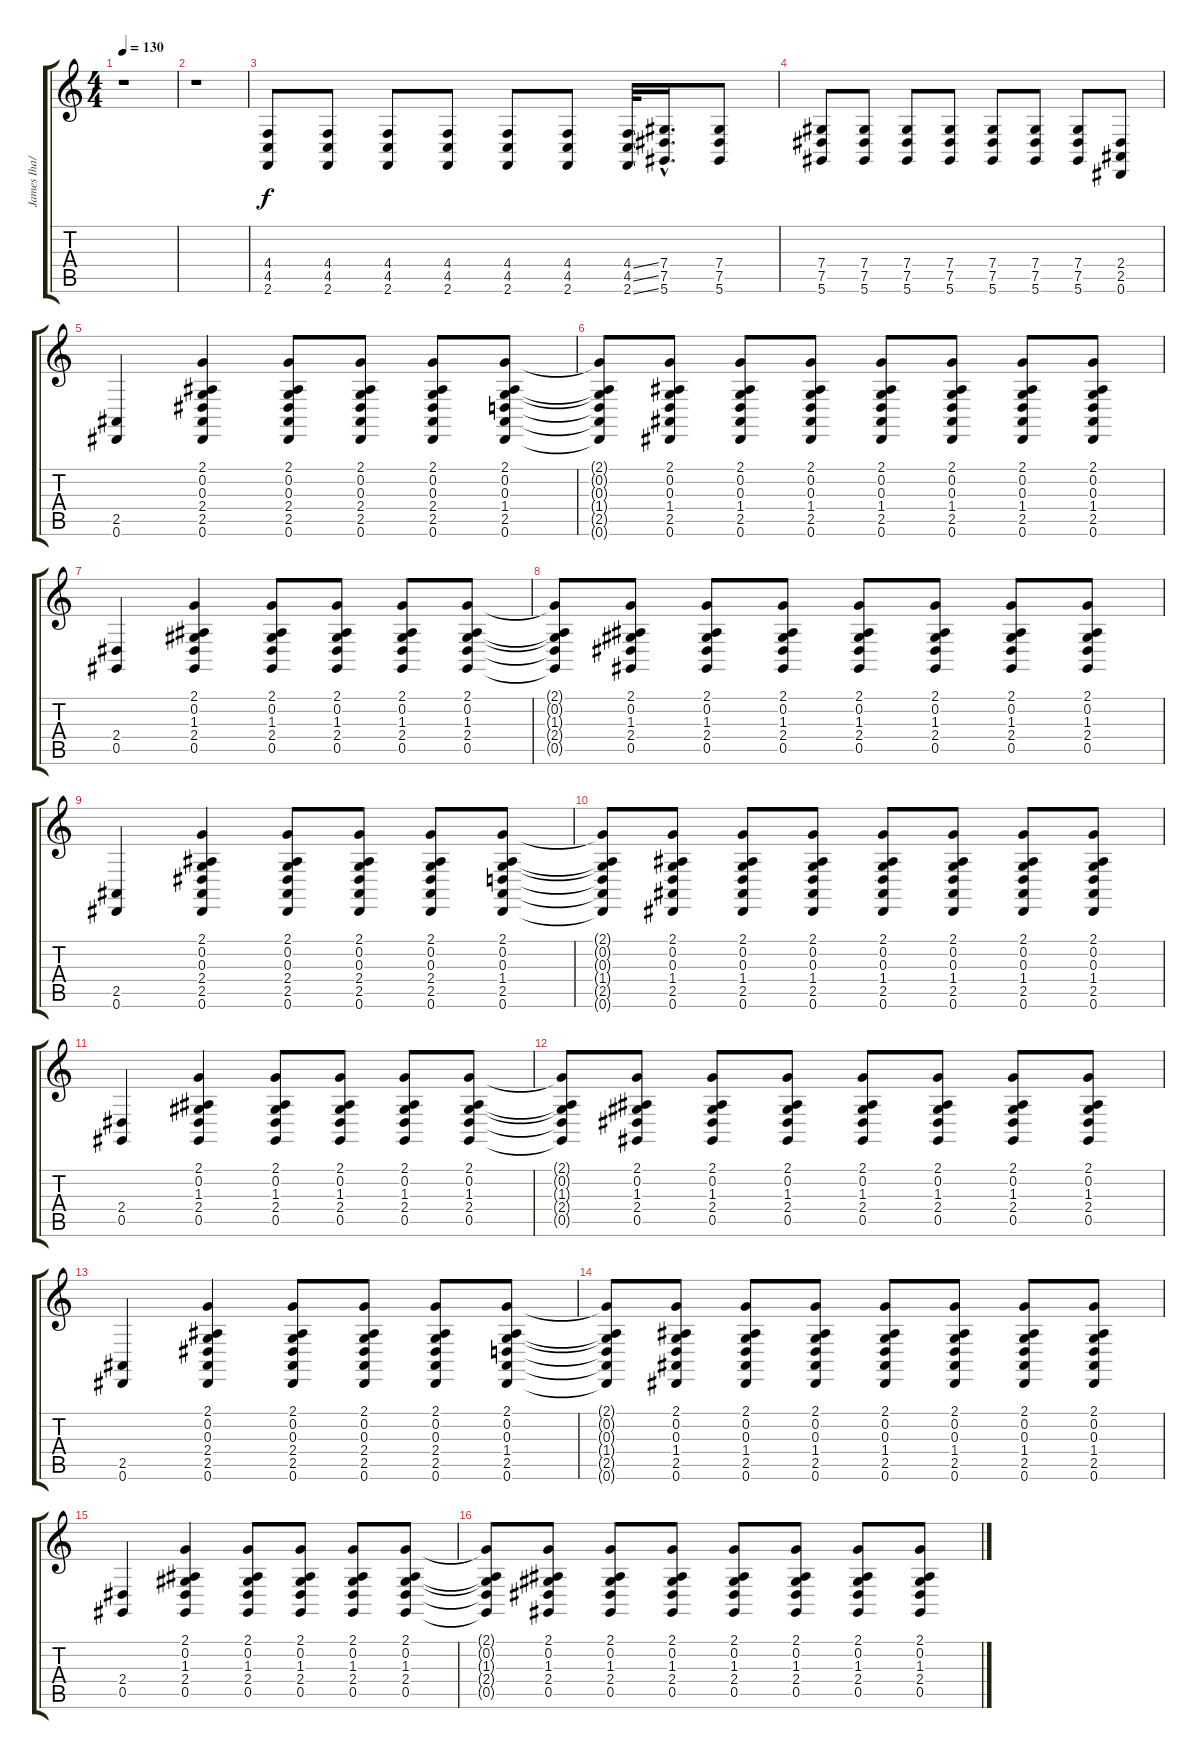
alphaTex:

\track ("James Iha/Effects" "James Iha/") {instrument lead5charang}
\staff {score tabs}
\tuning (F4 Bb3 G3 Db3 Ab2 Eb2) {hide}
\ts (4 4)
\tempo 130
\clef g2
\ks c
r.1{dy f} |
r.1 |
(4.4 4.5 2.6).8 (4.4 4.5 2.6).8 (4.4 4.5 2.6).8 (4.4 4.5 2.6).8 (4.4 4.5 2.6).8 (4.4 4.5 2.6).8 (4.4{ss} 4.5{ss} 2.6{ss}).32 (7.4{hac} 7.5{hac} 5.6{hac}).16{d} (7.4 7.5 5.6).8 |
(7.4 7.5 5.6).8 (7.4 7.5 5.6).8 (7.4 7.5 5.6).8 (7.4 7.5 5.6).8 (7.4 7.5 5.6).8 (7.4 7.5 5.6).8 (7.4 7.5 5.6).8 (2.4 2.5 0.6).8 |
(2.5 0.6).4 (2.1 0.2 0.3 2.4 2.5 0.6).4 (2.1 0.2 0.3 2.4 2.5 0.6).8 (2.1 0.2 0.3 2.4 2.5 0.6).8 (2.1 0.2 0.3 2.4 2.5 0.6).8 (2.1 0.2 0.3 1.4 2.5 0.6).8 |
(2.1{t} 0.2{t} 0.3{t} 1.4{t} 2.5{t} 0.6{t}).8 (2.1 0.2 0.3 1.4 2.5 0.6).8 (2.1 0.2 0.3 1.4 2.5 0.6).8 (2.1 0.2 0.3 1.4 2.5 0.6).8 (2.1 0.2 0.3 1.4 2.5 0.6).8 (2.1 0.2 0.3 1.4 2.5 0.6).8 (2.1 0.2 0.3 1.4 2.5 0.6).8 (2.1 0.2 0.3 1.4 2.5 0.6).8 |
(2.4 0.5).4 (2.1 0.2 1.3 2.4 0.5).4 (2.1 0.2 1.3 2.4 0.5).8 (2.1 0.2 1.3 2.4 0.5).8 (2.1 0.2 1.3 2.4 0.5).8 (2.1 0.2 1.3 2.4 0.5).8 |
(2.1{t} 0.2{t} 1.3{t} 2.4{t} 0.5{t}).8 (2.1 0.2 1.3 2.4 0.5).8 (2.1 0.2 1.3 2.4 0.5).8 (2.1 0.2 1.3 2.4 0.5).8 (2.1 0.2 1.3 2.4 0.5).8 (2.1 0.2 1.3 2.4 0.5).8 (2.1 0.2 1.3 2.4 0.5).8 (2.1 0.2 1.3 2.4 0.5).8 |
(2.5 0.6).4 (2.1 0.2 0.3 2.4 2.5 0.6).4 (2.1 0.2 0.3 2.4 2.5 0.6).8 (2.1 0.2 0.3 2.4 2.5 0.6).8 (2.1 0.2 0.3 2.4 2.5 0.6).8 (2.1 0.2 0.3 1.4 2.5 0.6).8 |
(2.1{t} 0.2{t} 0.3{t} 1.4{t} 2.5{t} 0.6{t}).8 (2.1 0.2 0.3 1.4 2.5 0.6).8 (2.1 0.2 0.3 1.4 2.5 0.6).8 (2.1 0.2 0.3 1.4 2.5 0.6).8 (2.1 0.2 0.3 1.4 2.5 0.6).8 (2.1 0.2 0.3 1.4 2.5 0.6).8 (2.1 0.2 0.3 1.4 2.5 0.6).8 (2.1 0.2 0.3 1.4 2.5 0.6).8 |
(2.4 0.5).4 (2.1 0.2 1.3 2.4 0.5).4 (2.1 0.2 1.3 2.4 0.5).8 (2.1 0.2 1.3 2.4 0.5).8 (2.1 0.2 1.3 2.4 0.5).8 (2.1 0.2 1.3 2.4 0.5).8 |
(2.1{t} 0.2{t} 1.3{t} 2.4{t} 0.5{t}).8 (2.1 0.2 1.3 2.4 0.5).8 (2.1 0.2 1.3 2.4 0.5).8 (2.1 0.2 1.3 2.4 0.5).8 (2.1 0.2 1.3 2.4 0.5).8 (2.1 0.2 1.3 2.4 0.5).8 (2.1 0.2 1.3 2.4 0.5).8 (2.1 0.2 1.3 2.4 0.5).8 |
(2.5 0.6).4 (2.1 0.2 0.3 2.4 2.5 0.6).4 (2.1 0.2 0.3 2.4 2.5 0.6).8 (2.1 0.2 0.3 2.4 2.5 0.6).8 (2.1 0.2 0.3 2.4 2.5 0.6).8 (2.1 0.2 0.3 1.4 2.5 0.6).8 |
(2.1{t} 0.2{t} 0.3{t} 1.4{t} 2.5{t} 0.6{t}).8 (2.1 0.2 0.3 1.4 2.5 0.6).8 (2.1 0.2 0.3 1.4 2.5 0.6).8 (2.1 0.2 0.3 1.4 2.5 0.6).8 (2.1 0.2 0.3 1.4 2.5 0.6).8 (2.1 0.2 0.3 1.4 2.5 0.6).8 (2.1 0.2 0.3 1.4 2.5 0.6).8 (2.1 0.2 0.3 1.4 2.5 0.6).8 |
(2.4 0.5).4 (2.1 0.2 1.3 2.4 0.5).4 (2.1 0.2 1.3 2.4 0.5).8 (2.1 0.2 1.3 2.4 0.5).8 (2.1 0.2 1.3 2.4 0.5).8 (2.1 0.2 1.3 2.4 0.5).8 |
(2.1{t} 0.2{t} 1.3{t} 2.4{t} 0.5{t}).8 (2.1 0.2 1.3 2.4 0.5).8 (2.1 0.2 1.3 2.4 0.5).8 (2.1 0.2 1.3 2.4 0.5).8 (2.1 0.2 1.3 2.4 0.5).8 (2.1 0.2 1.3 2.4 0.5).8 (2.1 0.2 1.3 2.4 0.5).8 (2.1 0.2 1.3 2.4 0.5).8
